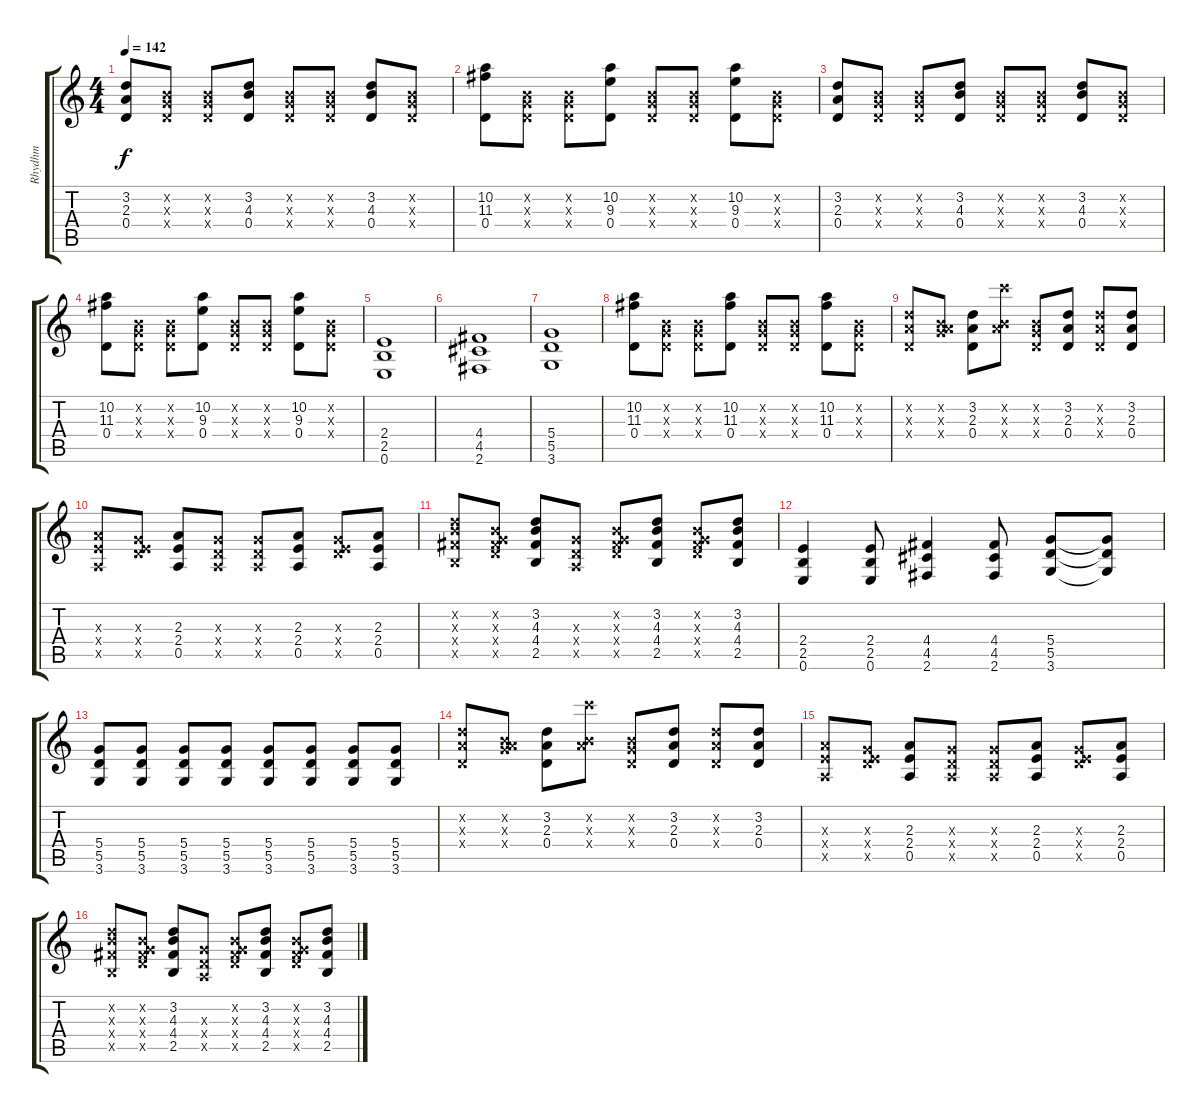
\track ("Rhydhm" "Rhydhm") {instrument distortionguitar}
\staff {score tabs}
\tuning (E4 B3 G3 D3 A2 E2) {hide}
\ts (4 4)
\tempo 142
\clef g2
\ks c
(3.2 2.3 0.4).8{dy f} (0.2{x} 0.3{x} 0.4{x}).8 (0.2{x} 0.3{x} 0.4{x}).8 (3.2 4.3 0.4).8 (0.2{x} 0.3{x} 0.4{x}).8 (0.2{x} 0.3{x} 0.4{x}).8 (3.2 4.3 0.4).8 (0.2{x} 0.3{x} 0.4{x}).8 |
(10.2 11.3 0.4).8 (0.2{x} 0.3{x} 0.4{x}).8 (0.2{x} 0.3{x} 0.4{x}).8 (10.2 9.3 0.4).8 (0.2{x} 0.3{x} 0.4{x}).8 (0.2{x} 0.3{x} 0.4{x}).8 (10.2 9.3 0.4).8 (0.2{x} 0.3{x} 0.4{x}).8 |
(3.2 2.3 0.4).8 (0.2{x} 0.3{x} 0.4{x}).8 (0.2{x} 0.3{x} 0.4{x}).8 (3.2 4.3 0.4).8 (0.2{x} 0.3{x} 0.4{x}).8 (0.2{x} 0.3{x} 0.4{x}).8 (3.2 4.3 0.4).8 (0.2{x} 0.3{x} 0.4{x}).8 |
(10.2 11.3 0.4).8 (0.2{x} 0.3{x} 0.4{x}).8 (0.2{x} 0.3{x} 0.4{x}).8 (10.2 9.3 0.4).8 (0.2{x} 0.3{x} 0.4{x}).8 (0.2{x} 0.3{x} 0.4{x}).8 (10.2 9.3 0.4).8 (0.2{x} 0.3{x} 0.4{x}).8 |
(2.4 2.5 0.6).1{volume 10 instrument distortionguitar} |
(4.4 4.5 2.6).1 |
(5.4 5.5 3.6).1 |
(10.2 11.3 0.4).8{volume 13} (0.2{x} 0.3{x} 0.4{x}).8 (0.2{x} 0.3{x} 0.4{x}).8 (10.2 11.3 0.4).8 (0.2{x} 0.3{x} 0.4{x}).8 (0.2{x} 0.3{x} 0.4{x}).8 (10.2 11.3 0.4).8 (0.2{x} 0.3{x} 0.4{x}).8 |
(3.2{x} 2.3{x} 0.4{x}).8{volume 13} (0.2{x} 0.3{x} 7.4{x}).8 (3.2 2.3 0.4).8 (0.2{x} 17.3{x} 7.4{x}).8 (0.2{x} 0.3{x} 0.4{x}).8 (3.2 2.3 0.4).8 (3.2{x} 2.3{x} 0.4{x}).8 (3.2 2.3 0.4).8 |
(2.3{x} 2.4{x} 0.5{x}).8 (0.3{x} 0.4{x} 7.5{x}).8 (2.3 2.4 0.5).8 (0.3{x} 0.4{x} 0.5{x}).8 (0.3{x} 0.4{x} 0.5{x}).8 (2.3 2.4 0.5).8 (0.3{x} 0.4{x} 7.5{x}).8 (2.3 2.4 0.5).8 |
(3.2{x} 4.3{x} 4.4{x} 2.5{x}).8 (0.2{x} 0.3{x} 0.4{x} 9.5{x}).8 (3.2 4.3 4.4 2.5).8 (0.3{x} 0.4{x} 0.5{x}).8 (0.2{x} 0.3{x} 0.4{x} 9.5{x}).8 (3.2 4.3 4.4 2.5).8 (0.2{x} 0.3{x} 0.4{x} 9.5{x}).8 (3.2 4.3 4.4 2.5).8 |
(2.4 2.5 0.6).4 (2.4 2.5 0.6).8 (4.4 4.5 2.6).4 (4.4 4.5 2.6).8 (5.4 5.5 3.6).8 (5.4{t} 5.5{t} 3.6{t}).8 |
(5.4 5.5 3.6).8 (5.4 5.5 3.6).8 (5.4 5.5 3.6).8 (5.4 5.5 3.6).8 (5.4 5.5 3.6).8 (5.4 5.5 3.6).8 (5.4 5.5 3.6).8 (5.4 5.5 3.6).8 |
(3.2{x} 2.3{x} 0.4{x}).8 (0.2{x} 0.3{x} 7.4{x}).8 (3.2 2.3 0.4).8 (0.2{x} 17.3{x} 7.4{x}).8 (0.2{x} 0.3{x} 0.4{x}).8 (3.2 2.3 0.4).8 (3.2{x} 2.3{x} 0.4{x}).8 (3.2 2.3 0.4).8 |
(2.3{x} 2.4{x} 0.5{x}).8 (0.3{x} 0.4{x} 7.5{x}).8 (2.3 2.4 0.5).8 (0.3{x} 0.4{x} 0.5{x}).8 (0.3{x} 0.4{x} 0.5{x}).8 (2.3 2.4 0.5).8 (0.3{x} 0.4{x} 7.5{x}).8 (2.3 2.4 0.5).8 |
(3.2{x} 4.3{x} 4.4{x} 2.5{x}).8 (0.2{x} 0.3{x} 0.4{x} 9.5{x}).8 (3.2 4.3 4.4 2.5).8 (0.3{x} 0.4{x} 0.5{x}).8 (0.2{x} 0.3{x} 0.4{x} 9.5{x}).8 (3.2 4.3 4.4 2.5).8 (0.2{x} 0.3{x} 0.4{x} 9.5{x}).8 (3.2 4.3 4.4 2.5).8
